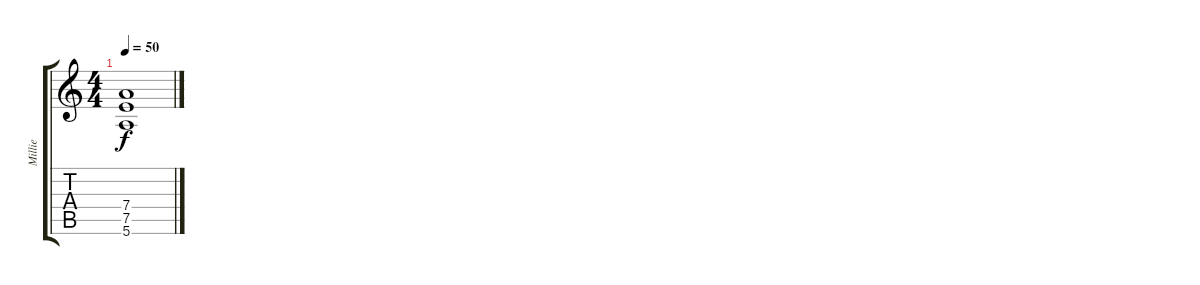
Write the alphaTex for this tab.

\track ("Millie" "Millie") {instrument distortionguitar}
\staff {score tabs}
\tuning (E4 B3 G3 D3 A2 E2) {hide}
\ts (4 4)
\tempo 50
\clef g2
\ks c
(7.4{t} 7.5{t} 5.6{t}).1{dy f}
